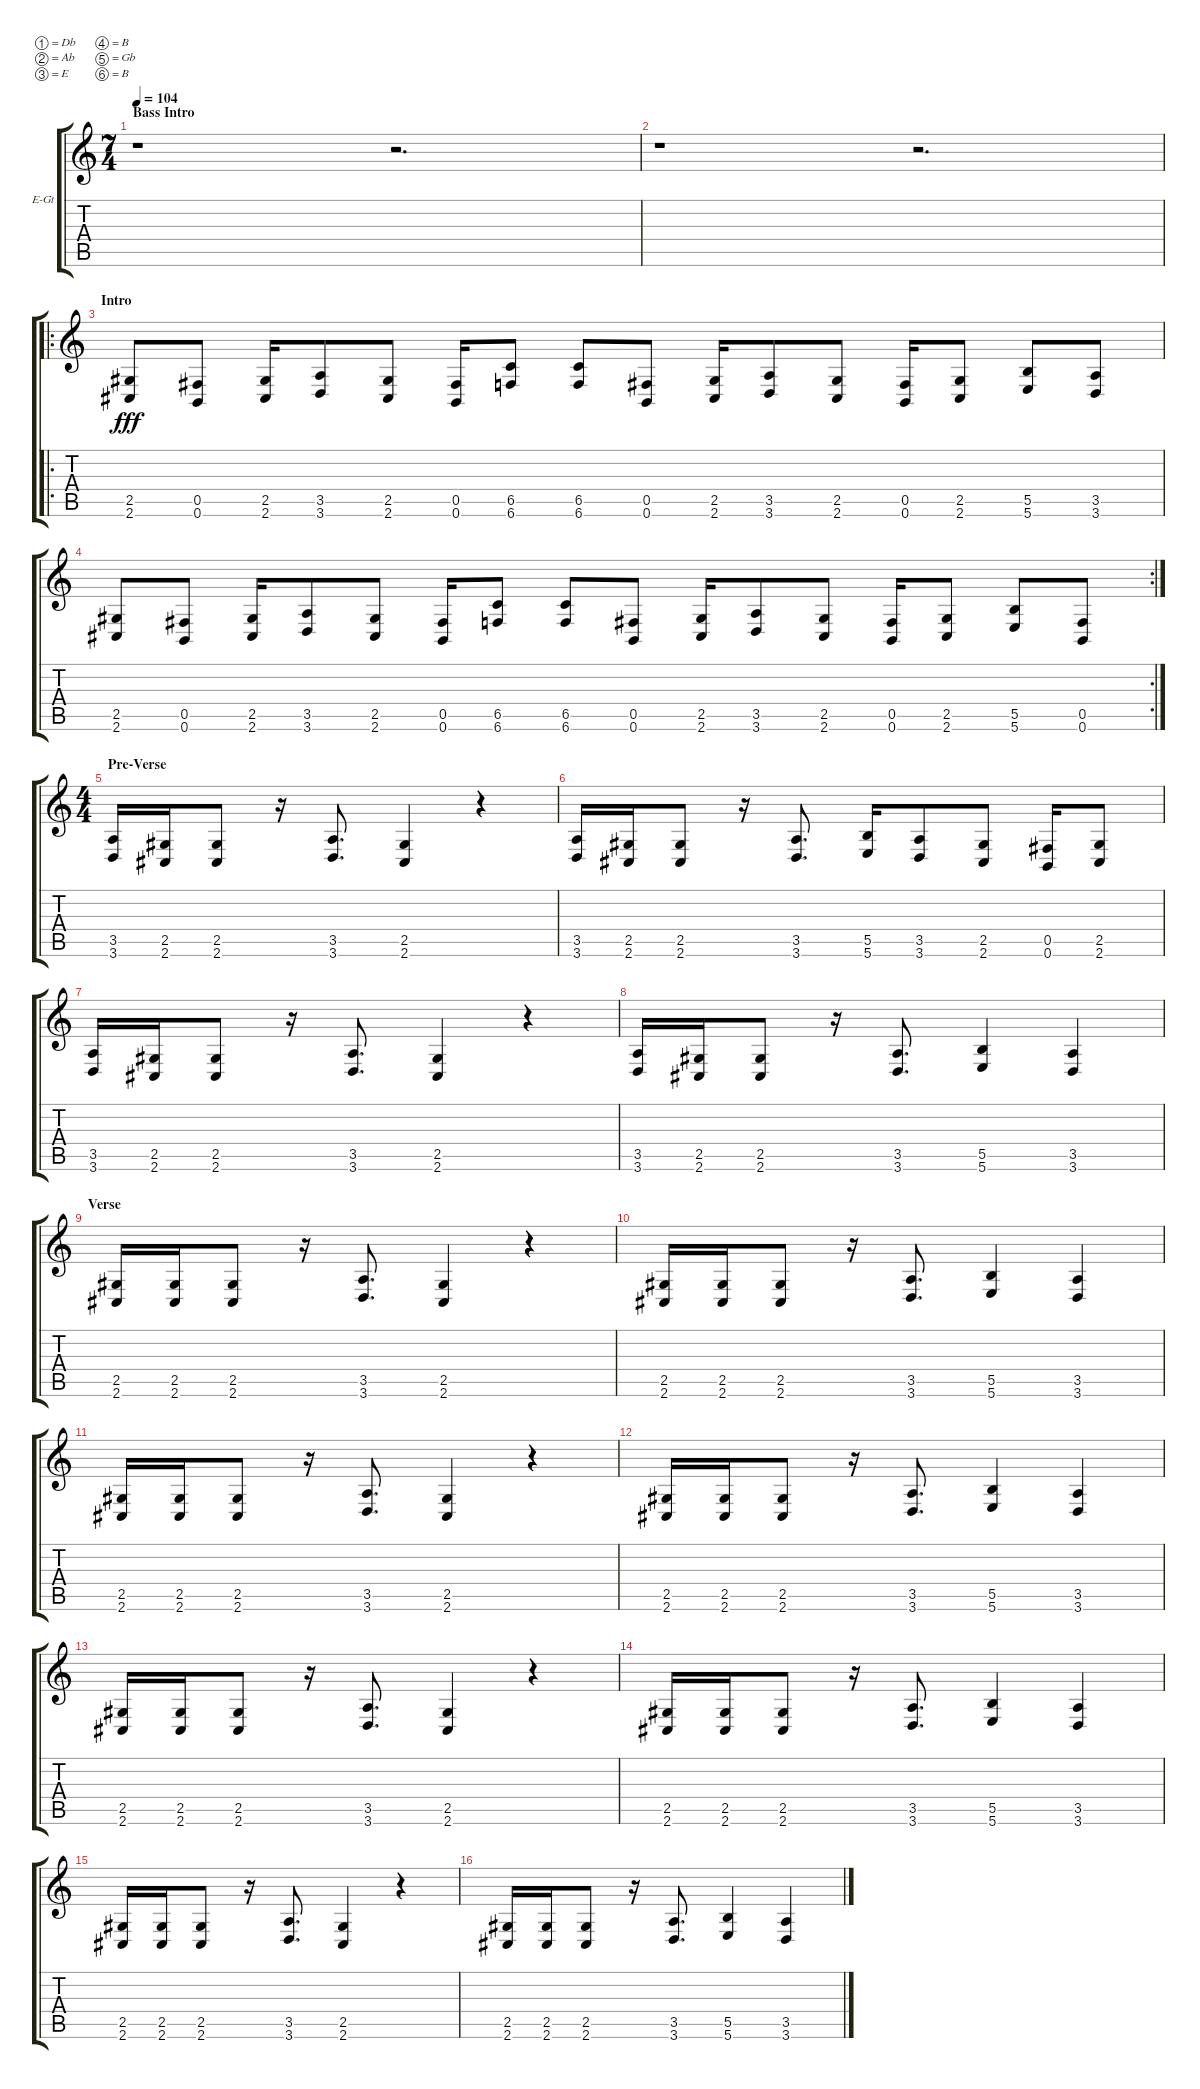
\defaultSystemsLayout 4
\bracketExtendMode groupsimilarinstruments
\firstSystemTrackNameOrientation horizontal
\otherSystemsTrackNameOrientation horizontal
\track ("Guitar 1" "E-Gt") {instrument distortionguitar}
\staff {score tabs}
\tuning (Db4 Ab3 E3 B2 Gb2 B1)
\ts (7 4)
\section ("" "Bass Intro")
\tempo 104
\clef g2
\ks c
r.1{dy fff instrument distortionguitar} r.2{d} |
r.1 r.2{d} |
\ro
\section ("" "Intro")
(2.6 2.5).8 (0.5 0.6).8 (2.6 2.5).16 (3.6 3.5).8 (2.5 2.6).8 (0.6 0.5).16 (6.5 6.6).8 (6.6 6.5).8 (0.6 0.5).8 (2.5 2.6).16 (3.5 3.6).8 (2.6 2.5).8 (0.5 0.6).16 (2.6 2.5).8 (5.6 5.5).8 (3.6 3.5).8 |
\rc 2
(2.6 2.5).8 (0.5 0.6).8 (2.6 2.5).16 (3.6 3.5).8 (2.5 2.6).8 (0.6 0.5).16 (6.5 6.6).8 (6.6 6.5).8 (0.6 0.5).8 (2.5 2.6).16 (3.5 3.6).8 (2.6 2.5).8 (0.5 0.6).16 (2.6 2.5).8 (5.6 5.5).8 (0.6 0.5).8 |
\ts (4 4)
\section ("" "Pre-Verse")
(3.6 3.5).16 (2.5 2.6).16 (2.6 2.5).8 r.16 (3.6 3.5).8{d} (2.6 2.5).4 r.4 |
(3.6 3.5).16 (2.5 2.6).16 (2.6 2.5).8 r.16 (3.6 3.5).8{d} (5.6 5.5).16 (3.6 3.5).8 (2.6 2.5).8 (0.6 0.5).16 (2.6 2.5).8 |
(3.6 3.5).16 (2.5 2.6).16 (2.6 2.5).8 r.16 (3.6 3.5).8{d} (2.6 2.5).4 r.4 |
(3.6 3.5).16 (2.5 2.6).16 (2.6 2.5).8 r.16 (3.6 3.5).8{d} (5.6 5.5).4 (3.6 3.5).4 |
\section ("" "Verse")
(2.6 2.5).16 (2.5 2.6).16 (2.6 2.5).8 r.16 (3.6 3.5).8{d} (2.6 2.5).4 r.4 |
(2.6 2.5).16 (2.5 2.6).16 (2.6 2.5).8 r.16 (3.6 3.5).8{d} (5.6 5.5).4 (3.6 3.5).4 |
(2.6 2.5).16 (2.5 2.6).16 (2.6 2.5).8 r.16 (3.6 3.5).8{d} (2.6 2.5).4 r.4 |
(2.6 2.5).16 (2.5 2.6).16 (2.6 2.5).8 r.16 (3.6 3.5).8{d} (5.6 5.5).4 (3.6 3.5).4 |
(2.6 2.5).16 (2.5 2.6).16 (2.6 2.5).8 r.16 (3.6 3.5).8{d} (2.6 2.5).4 r.4 |
(2.6 2.5).16 (2.5 2.6).16 (2.6 2.5).8 r.16 (3.6 3.5).8{d} (5.6 5.5).4 (3.6 3.5).4 |
(2.6 2.5).16 (2.5 2.6).16 (2.6 2.5).8 r.16 (3.6 3.5).8{d} (2.6 2.5).4 r.4 |
(2.6 2.5).16 (2.5 2.6).16 (2.6 2.5).8 r.16 (3.6 3.5).8{d} (5.6 5.5).4 (3.6 3.5).4
